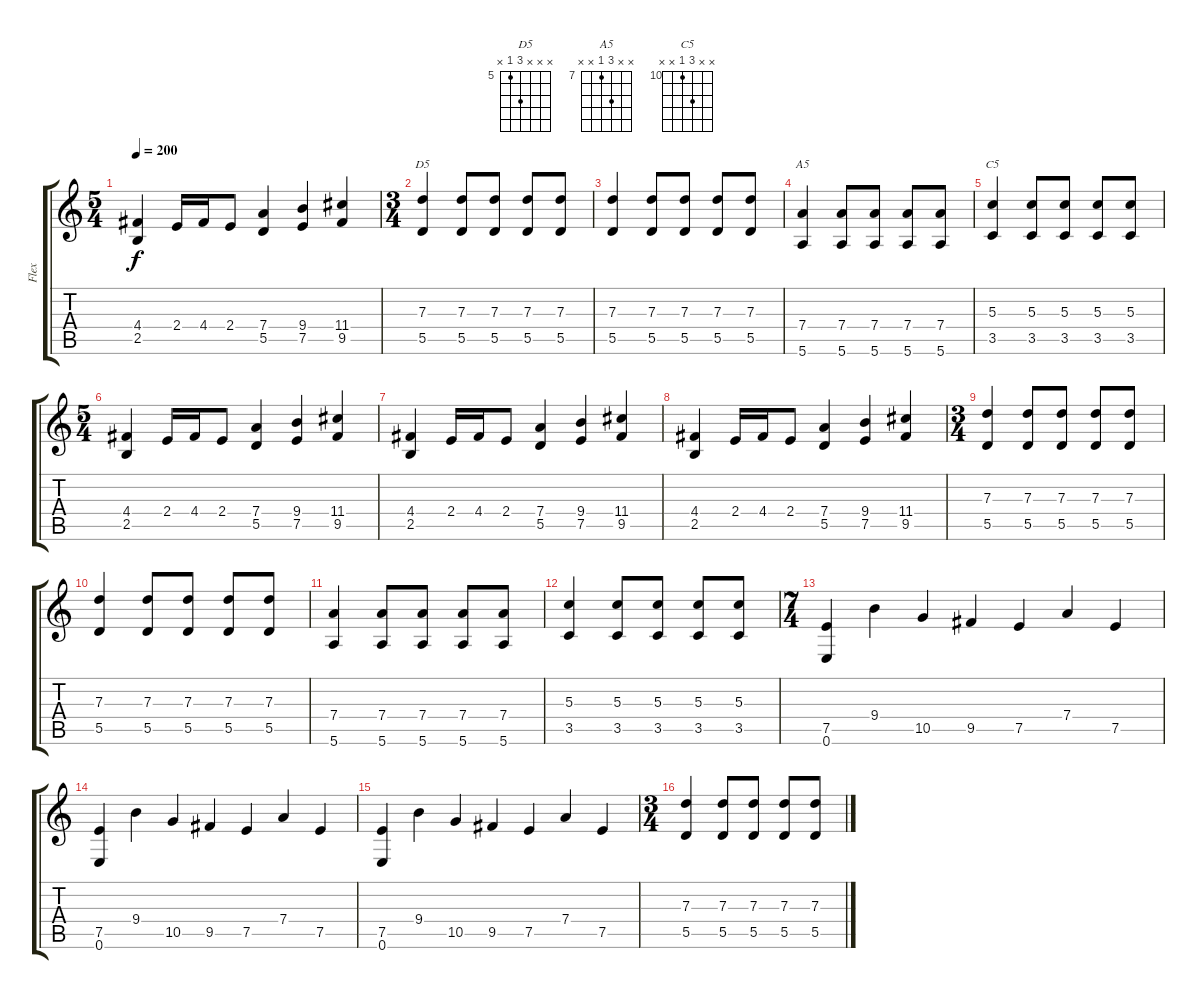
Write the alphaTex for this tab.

\track ("Flex" "Flex") {instrument distortionguitar}
\staff {score tabs}
\tuning (E4 B3 G3 D3 A2 E2) {hide}
\chord ("D5" x x x 7 5 x) {firstfret 5}
\chord ("A5" x x 9 7 x x) {firstfret 7}
\chord ("C5" x x 12 10 x x) {firstfret 10}
\ts (5 4)
\tempo 200
\clef g2
\ks c
(4.4 2.5).4{dy f} 2.4.16 4.4.16 2.4.8 (7.4 5.5).4 (9.4 7.5).4 (11.4 9.5).4 |
\ts (3 4)
(7.3 5.5).4{ch "D5"} (7.3 5.5).8 (7.3 5.5).8 (7.3 5.5).8 (7.3 5.5).8 |
(7.3 5.5).4 (7.3 5.5).8 (7.3 5.5).8 (7.3 5.5).8 (7.3 5.5).8 |
(7.4 5.6).4{ch "A5"} (7.4 5.6).8 (7.4 5.6).8 (7.4 5.6).8 (7.4 5.6).8 |
(5.3 3.5).4{ch "C5"} (5.3 3.5).8 (5.3 3.5).8 (5.3 3.5).8 (5.3 3.5).8 |
\ts (5 4)
(4.4 2.5).4 2.4.16 4.4.16 2.4.8 (7.4 5.5).4 (9.4 7.5).4 (11.4 9.5).4 |
(4.4 2.5).4 2.4.16 4.4.16 2.4.8 (7.4 5.5).4 (9.4 7.5).4 (11.4 9.5).4 |
(4.4 2.5).4 2.4.16 4.4.16 2.4.8 (7.4 5.5).4 (9.4 7.5).4 (11.4 9.5).4 |
\ts (3 4)
(7.3 5.5).4 (7.3 5.5).8 (7.3 5.5).8 (7.3 5.5).8 (7.3 5.5).8 |
(7.3 5.5).4 (7.3 5.5).8 (7.3 5.5).8 (7.3 5.5).8 (7.3 5.5).8 |
(7.4 5.6).4 (7.4 5.6).8 (7.4 5.6).8 (7.4 5.6).8 (7.4 5.6).8 |
(5.3 3.5).4 (5.3 3.5).8 (5.3 3.5).8 (5.3 3.5).8 (5.3 3.5).8 |
\ts (7 4)
(7.5 0.6).4 9.4.4 10.5.4 9.5.4 7.5.4 7.4.4 7.5.4 |
(7.5 0.6).4 9.4.4 10.5.4 9.5.4 7.5.4 7.4.4 7.5.4 |
(7.5 0.6).4 9.4.4 10.5.4 9.5.4 7.5.4 7.4.4 7.5.4 |
\ts (3 4)
(7.3 5.5).4 (7.3 5.5).8 (7.3 5.5).8 (7.3 5.5).8 (7.3 5.5).8
